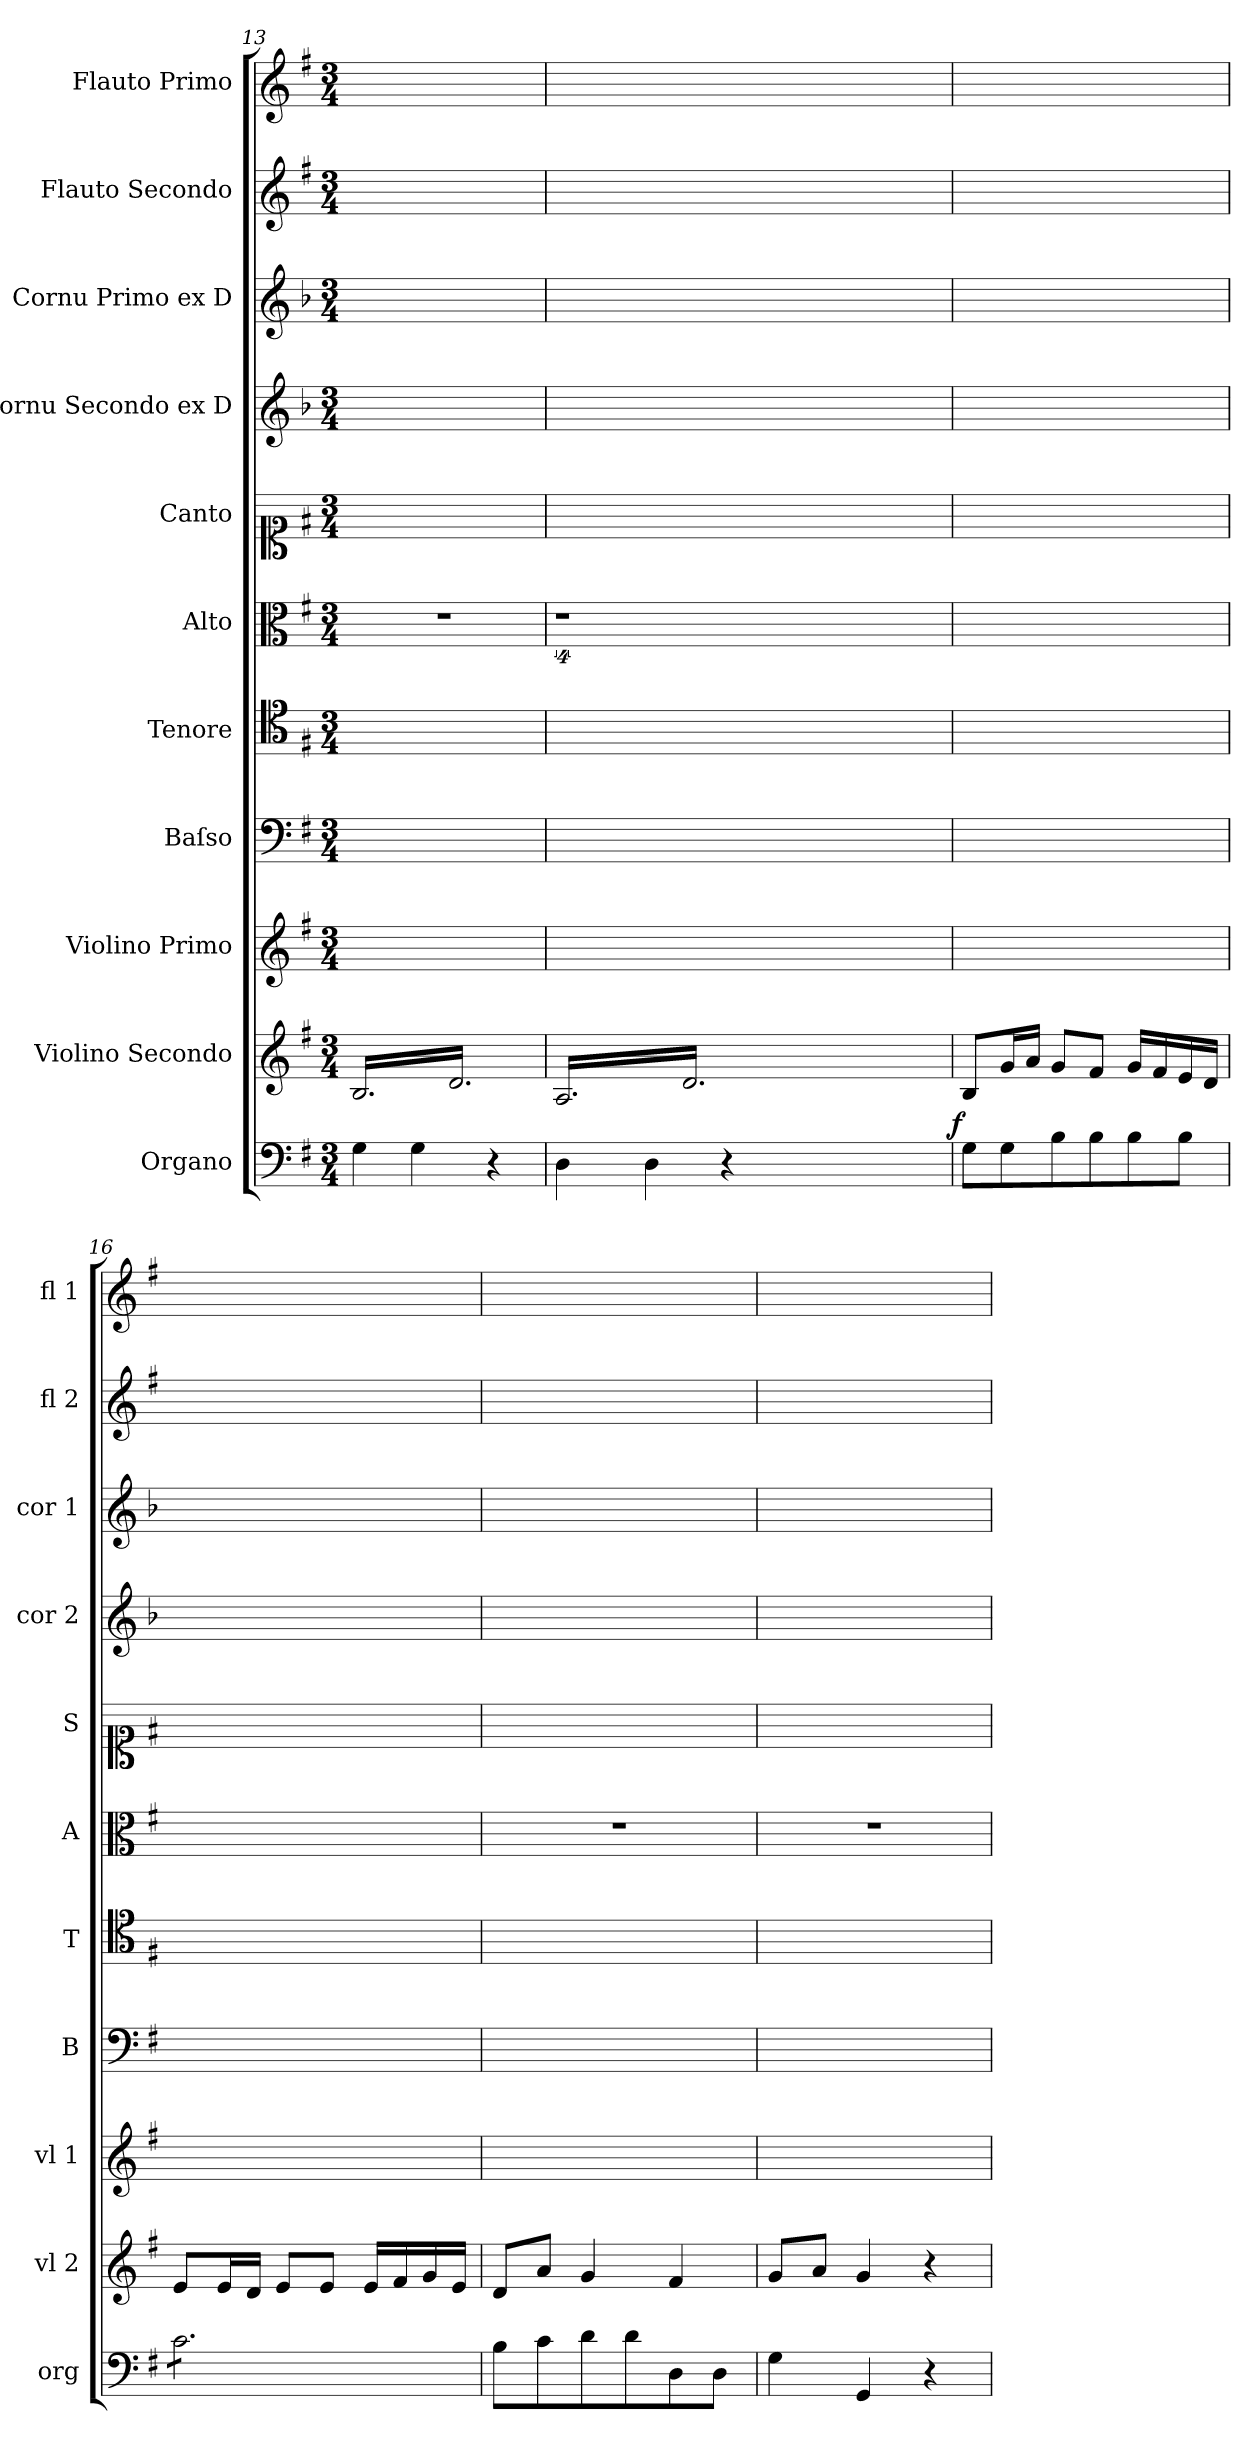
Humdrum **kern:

**kern	**dynam	**kern	**dynam	**kern	**kern	**kern	**kern	**kern	**kern	**kern	**kern	**kern
*part11	*part11	*part10	*part10	*part9	*part8	*part7	*part6	*part5	*part4	*part3	*part2	*part1
*staff11	*staff11	*staff10	*staff10	*staff9	*staff8	*staff7	*staff6	*staff5	*staff4	*staff3	*staff2	*staff1
*I"Organo	*	*I"Violino Secondo	*	*I"Violino Primo	*I"Baſso	*I"Tenore	*I"Alto	*I"Canto	*I"Cornu Secondo ex D	*I"Cornu Primo ex D	*I"Flauto Secondo	*I"Flauto Primo
*I'org	*	*I'vl 2	*	*I'vl 1	*I'B	*I'T	*I'A	*I'S	*I'cor 2	*I'cor 1	*I'fl 2	*I'fl 1
*clefF4	*	*clefG2	*	*clefG2	*clefF4	*clefC4	*clefC3	*clefC1	*clefG2	*clefG2	*clefG2	*clefG2
*	*	*	*	*	*	*	*	*	*ITrd6c10	*ITrd6c10	*	*
*k[f#]	*	*k[f#]	*	*k[f#]	*k[f#]	*k[f#]	*k[f#]	*k[f#]	*k[f#]	*k[f#]	*k[f#]	*k[f#]
*G:	*	*G:	*	*G:	*G:	*G:	*G:	*G:	*G:	*G:	*G:	*G:
*M3/4	*	*M3/4	*	*M3/4	*M3/4	*M3/4	*M3/4	*M3/4	*M3/4	*M3/4	*M3/4	*M3/4
=13	=13	=13	=13	=13	=13	=13	=13	=13	=13	=13	=13	=13
*	*	*tremolo	*	*	*	*	*	*	*	*	*	*
4G\	.	16B/LL	.	2.ryy	2.ryy	2.ryy	2.r	2.ryy	2.ryy	2.ryy	2.ryy	2.ryy
.	.	16d/	.	.	.	.	.	.	.	.	.	.
.	.	16B/	.	.	.	.	.	.	.	.	.	.
.	.	16d/	.	.	.	.	.	.	.	.	.	.
4G\	.	16B/	.	.	.	.	.	.	.	.	.	.
.	.	16d/	.	.	.	.	.	.	.	.	.	.
.	.	16B/	.	.	.	.	.	.	.	.	.	.
.	.	16d/	.	.	.	.	.	.	.	.	.	.
4r	.	16B/	.	.	.	.	.	.	.	.	.	.
.	.	16d/	.	.	.	.	.	.	.	.	.	.
.	.	16B/	.	.	.	.	.	.	.	.	.	.
.	.	16d/JJ	.	.	.	.	.	.	.	.	.	.
=14	=14	=14	=14	=14	=14	=14	=14	=14	=14	=14	=14	=14
4D\	.	16A/LL	.	2.ryy	2.ryy	2.ryy	4%9r	2.ryy	2.ryy	2.ryy	2.ryy	16ryy
.	.	16d/	.	.	.	.	.	.	.	.	.	16ryy
.	.	16A/	.	.	.	.	.	.	.	.	.	8ryy
.	.	16d/	.	.	.	.	.	.	.	.	.	.
4D\	.	16A/	.	.	.	.	.	.	.	.	.	2ryy
.	.	16d/	.	.	.	.	.	.	.	.	.	.
.	.	16A/	.	.	.	.	.	.	.	.	.	.
.	.	16d/	.	.	.	.	.	.	.	.	.	.
4r	.	16A/	.	.	.	.	.	.	.	.	.	.
.	.	16d/	.	.	.	.	.	.	.	.	.	.
.	.	16A/	.	.	.	.	.	.	.	.	.	.
.	.	16d/JJ	.	.	.	.	.	.	.	.	.	.
*	*	*Xtremolo	*	*	*	*	*	*	*	*	*	*
1.ryy	.	1.ryy	.	1.ryy	1.ryy	1.ryy	.	1.ryy	1.ryy	1.ryy	1.ryy	1.ryy
.	.	.	.	.	.	.	.	.	.	.	.	.
.	.	.	.	.	.	.	.	.	.	.	.	.
.	.	.	.	.	.	.	.	.	.	.	.	.
.	.	.	.	.	.	.	.	.	.	.	.	.
.	.	.	.	.	.	.	.	.	.	.	.	.
=15	=15	=15	=15	=15	=15	=15	=15	=15	=15	=15	=15	=15
!	!LO:DY:a:rj	!	!LO:DY:a	!	!	!	!	!	!	!	!	!
8G\L	f	8B/L	f&colon;	2.ryy	2.ryy	2.ryy	2.ryy	2.ryy	2.ryy	2.ryy	2.ryy	8ryy
8G\	.	16g/L	.	.	.	.	.	.	.	.	.	8ryy
.	.	16a/JJ	.	.	.	.	.	.	.	.	.	.
8B\	.	8g/L	.	.	.	.	.	.	.	.	.	2ryy
8B\	.	8f#/J	.	.	.	.	.	.	.	.	.	.
8B\	.	16g/LL	.	.	.	.	.	.	.	.	.	.
.	.	16f#/	.	.	.	.	.	.	.	.	.	.
8B\J	.	16e/	.	.	.	.	.	.	.	.	.	.
.	.	16d/JJ	.	.	.	.	.	.	.	.	.	.
=16	=16	=16	=16	=16	=16	=16	=16	=16	=16	=16	=16	=16
*tremolo	*	*	*	*	*	*	*	*	*	*	*	*
8c\L	.	8e/L	.	2.ryy	2.ryy	2.ryy	2.ryy	2.ryy	2.ryy	2.ryy	2.ryy	2.ryy
8c\	.	16e/L	.	.	.	.	.	.	.	.	.	.
.	.	16d/JJ	.	.	.	.	.	.	.	.	.	.
8c\	.	8e/L	.	.	.	.	.	.	.	.	.	.
8c\	.	8e/J	.	.	.	.	.	.	.	.	.	.
8c\	.	16e/LL	.	.	.	.	.	.	.	.	.	.
.	.	16f#/	.	.	.	.	.	.	.	.	.	.
8c\J	.	16g/	.	.	.	.	.	.	.	.	.	.
*Xtremolo	*	*	*	*	*	*	*	*	*	*	*	*
.	.	16e/JJ	.	.	.	.	.	.	.	.	.	.
=17	=17	=17	=17	=17	=17	=17	=17	=17	=17	=17	=17	=17
8B\L	.	8d/L	.	2.ryy	2.ryy	2.ryy	2.r	2.ryy	2.ryy	2.ryy	2.ryy	2.ryy
8c\	.	8a/J	.	.	.	.	.	.	.	.	.	.
8d\	.	4g/	.	.	.	.	.	.	.	.	.	.
8d\	.	.	.	.	.	.	.	.	.	.	.	.
8D\	.	4f#/	.	.	.	.	.	.	.	.	.	.
8D\J	.	.	.	.	.	.	.	.	.	.	.	.
=18	=18	=18	=18	=18	=18	=18	=18	=18	=18	=18	=18	=18
4G\	.	8g/L	.	2.ryy	2.ryy	2.ryy	2.r	2.ryy	2.ryy	2.ryy	2.ryy	2.ryy
.	.	8a/J	.	.	.	.	.	.	.	.	.	.
4GG/	.	4g/	.	.	.	.	.	.	.	.	.	.
4r	.	4r	.	.	.	.	.	.	.	.	.	.
=	=	=	=	=	=	=	=	=	=	=	=	=
*-	*-	*-	*-	*-	*-	*-	*-	*-	*-	*-	*-	*-
